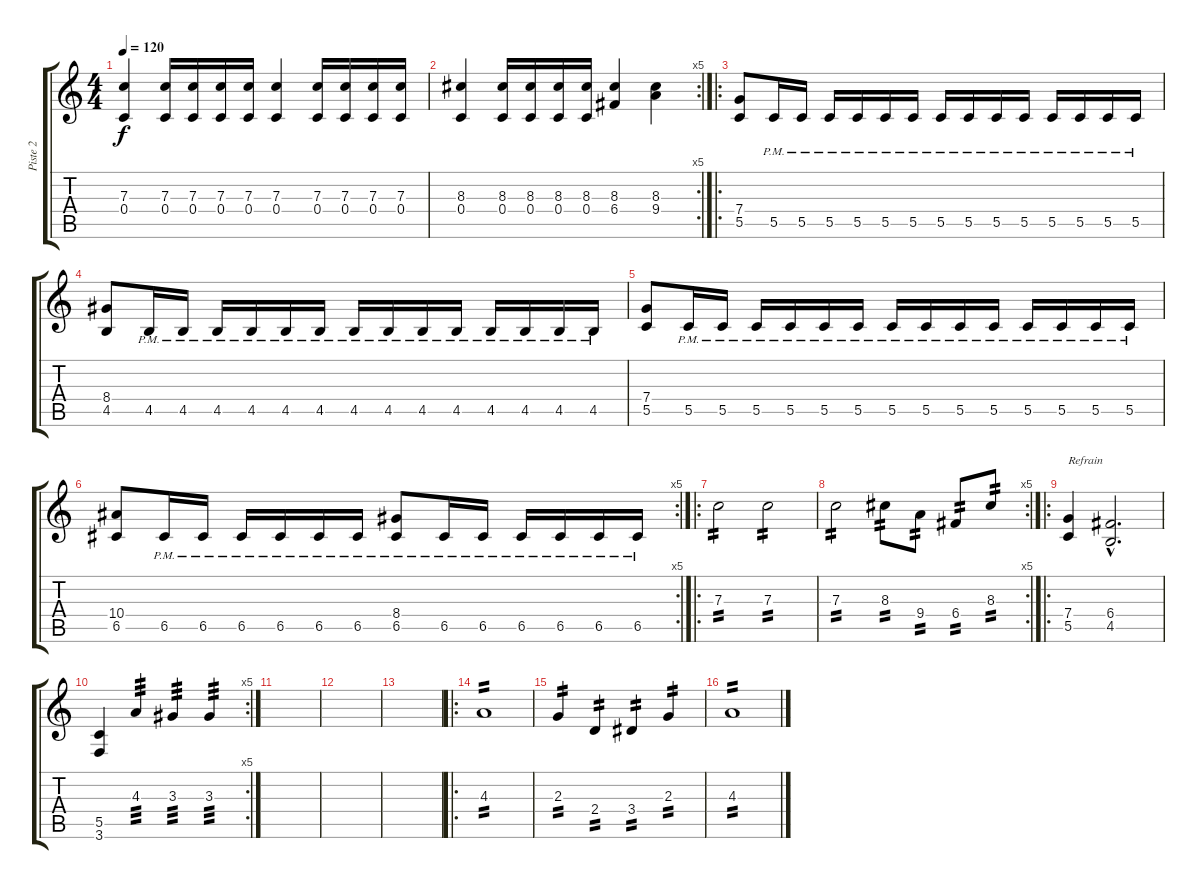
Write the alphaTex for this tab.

\track ("Piste 2" "Piste 2") {instrument distortionguitar}
\staff {score tabs}
\tuning (D4 A3 F3 C3 G2 D2) {hide}
\ts (4 4)
\tempo 120
\clef g2
\ks c
(7.3 0.4).4{dy f instrument distortionguitar} (7.3 0.4).16 (7.3 0.4).16 (7.3 0.4).16 (7.3 0.4).16 (7.3 0.4).4 (7.3 0.4).16 (7.3 0.4).16 (7.3 0.4).16 (7.3 0.4).16 |
\rc 5
(8.3 0.4).4 (8.3 0.4).16 (8.3 0.4).16 (8.3 0.4).16 (8.3 0.4).16 (8.3 6.4).4 (8.3 9.4).4 |
\ro
(7.4 5.5).8 5.5{pm}.16 5.5{pm}.16 5.5{pm}.16 5.5{pm}.16 5.5{pm}.16 5.5{pm}.16 5.5{pm}.16 5.5{pm}.16 5.5{pm}.16 5.5{pm}.16 5.5{pm}.16 5.5{pm}.16 5.5{pm}.16 5.5{pm}.16 |
(8.4 4.5).8 4.5{pm}.16 4.5{pm}.16 4.5{pm}.16 4.5{pm}.16 4.5{pm}.16 4.5{pm}.16 4.5{pm}.16 4.5{pm}.16 4.5{pm}.16 4.5{pm}.16 4.5{pm}.16 4.5{pm}.16 4.5{pm}.16 4.5{pm}.16 |
(7.4 5.5).8 5.5{pm}.16 5.5{pm}.16 5.5{pm}.16 5.5{pm}.16 5.5{pm}.16 5.5{pm}.16 5.5{pm}.16 5.5{pm}.16 5.5{pm}.16 5.5{pm}.16 5.5{pm}.16 5.5{pm}.16 5.5{pm}.16 5.5{pm}.16 |
\rc 5
(10.4 6.5).8 6.5{pm}.16 6.5{pm}.16 6.5{pm}.16 6.5{pm}.16 6.5{pm}.16 6.5{pm}.16 (8.4 6.5{pm}).8 6.5{pm}.16 6.5{pm}.16 6.5{pm}.16 6.5{pm}.16 6.5{pm}.16 6.5{pm}.16 |
\ro
7.3.2{tp 2} 7.3.2{tp 2} |
\rc 5
7.3.2{tp 2} 8.3.8{tp 2} 9.4.8{tp 2} 6.4.8{tp 2} 8.3.8{tp 2} |
\ro
(7.4 5.5).4{txt "Refrain"} (6.4{hac} 4.5{hac}).2{d} |
\rc 5
(5.5 3.6).4 4.3.4{tp 3} 3.3.4{tp 3} 3.3.4{tp 3} |
|
|
|
\ro
4.3.1{tp 2} |
2.3.4{tp 2} 2.4.4{tp 2} 3.4.4{tp 2} 2.3.4{tp 2} |
4.3.1{tp 2}
